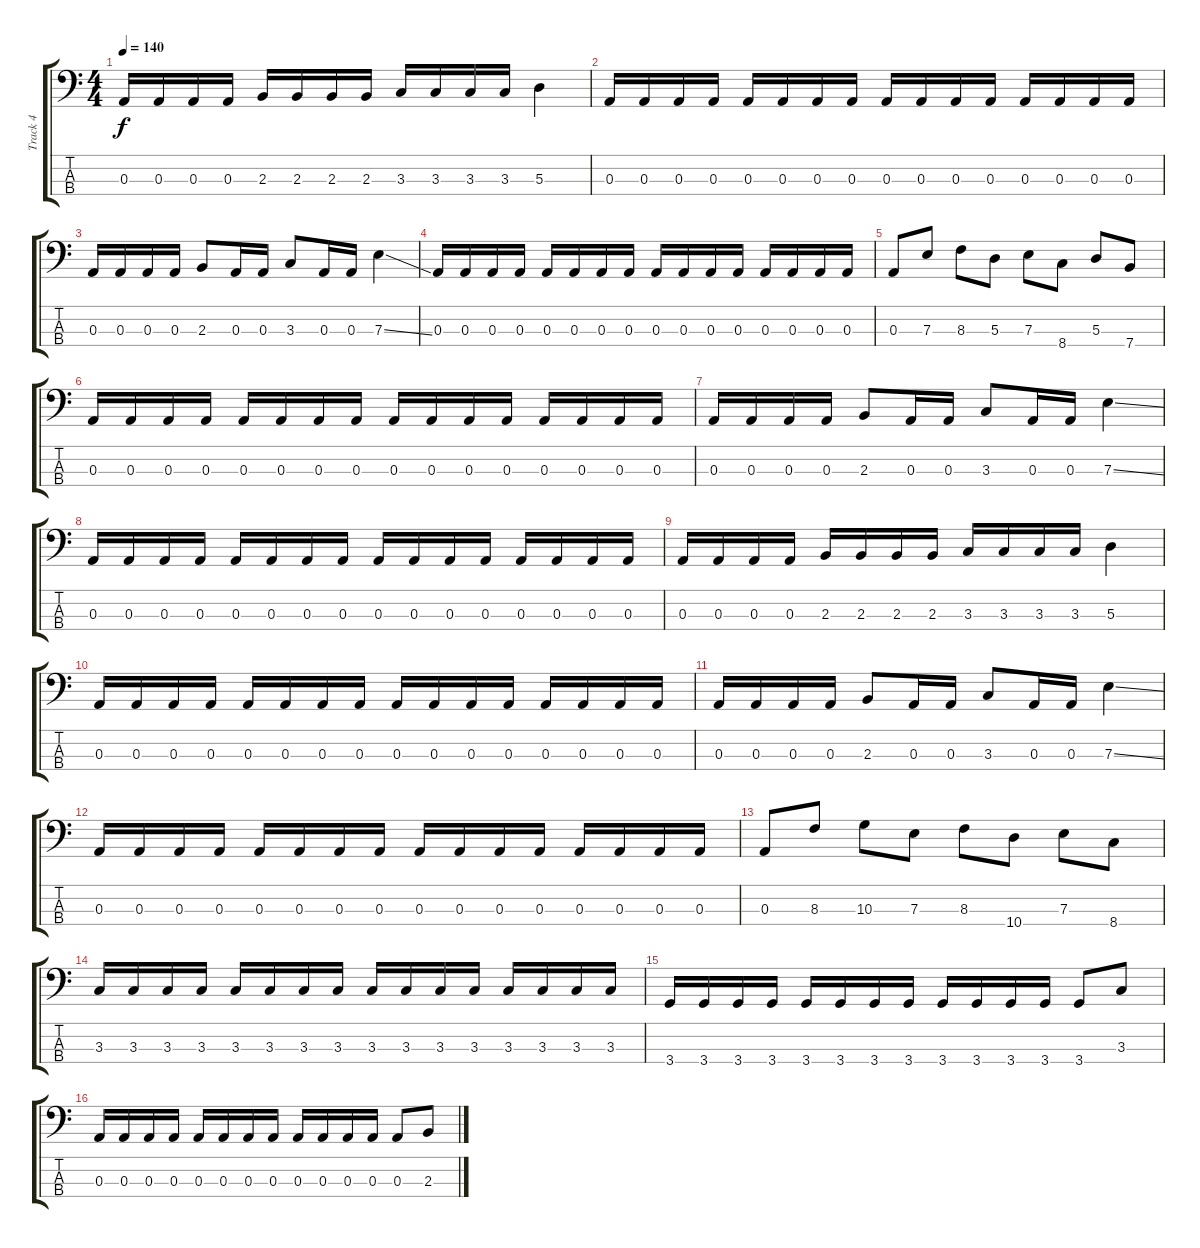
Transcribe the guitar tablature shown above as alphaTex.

\track ("Track 4" "Track 4") {instrument electricbasspick}
\staff {score tabs}
\tuning (G2 D2 A1 E1) {hide}
\ts (4 4)
\tempo 140
\clef f4
\ks c
0.3.16{dy f} 0.3.16 0.3.16 0.3.16 2.3.16 2.3.16 2.3.16 2.3.16 3.3.16 3.3.16 3.3.16 3.3.16 5.3.4 |
0.3.16 0.3.16 0.3.16 0.3.16 0.3.16 0.3.16 0.3.16 0.3.16 0.3.16 0.3.16 0.3.16 0.3.16 0.3.16 0.3.16 0.3.16 0.3.16 |
0.3.16 0.3.16 0.3.16 0.3.16 2.3.8 0.3.16 0.3.16 3.3.8 0.3.16 0.3.16 7.3{ss}.4 |
0.3.16 0.3.16 0.3.16 0.3.16 0.3.16 0.3.16 0.3.16 0.3.16 0.3.16 0.3.16 0.3.16 0.3.16 0.3.16 0.3.16 0.3.16 0.3.16 |
0.3.8 7.3.8 8.3.8 5.3.8 7.3.8 8.4.8 5.3.8 7.4.8 |
0.3.16 0.3.16 0.3.16 0.3.16 0.3.16 0.3.16 0.3.16 0.3.16 0.3.16 0.3.16 0.3.16 0.3.16 0.3.16 0.3.16 0.3.16 0.3.16 |
0.3.16 0.3.16 0.3.16 0.3.16 2.3.8 0.3.16 0.3.16 3.3.8 0.3.16 0.3.16 7.3{ss}.4 |
0.3.16 0.3.16 0.3.16 0.3.16 0.3.16 0.3.16 0.3.16 0.3.16 0.3.16 0.3.16 0.3.16 0.3.16 0.3.16 0.3.16 0.3.16 0.3.16 |
0.3.16 0.3.16 0.3.16 0.3.16 2.3.16 2.3.16 2.3.16 2.3.16 3.3.16 3.3.16 3.3.16 3.3.16 5.3.4 |
0.3.16 0.3.16 0.3.16 0.3.16 0.3.16 0.3.16 0.3.16 0.3.16 0.3.16 0.3.16 0.3.16 0.3.16 0.3.16 0.3.16 0.3.16 0.3.16 |
0.3.16 0.3.16 0.3.16 0.3.16 2.3.8 0.3.16 0.3.16 3.3.8 0.3.16 0.3.16 7.3{ss}.4 |
0.3.16 0.3.16 0.3.16 0.3.16 0.3.16 0.3.16 0.3.16 0.3.16 0.3.16 0.3.16 0.3.16 0.3.16 0.3.16 0.3.16 0.3.16 0.3.16 |
0.3.8 8.3.8 10.3.8 7.3.8 8.3.8 10.4.8 7.3.8 8.4.8 |
3.3.16 3.3.16 3.3.16 3.3.16 3.3.16 3.3.16 3.3.16 3.3.16 3.3.16 3.3.16 3.3.16 3.3.16 3.3.16 3.3.16 3.3.16 3.3.16 |
3.4.16 3.4.16 3.4.16 3.4.16 3.4.16 3.4.16 3.4.16 3.4.16 3.4.16 3.4.16 3.4.16 3.4.16 3.4.8 3.3.8 |
0.3.16 0.3.16 0.3.16 0.3.16 0.3.16 0.3.16 0.3.16 0.3.16 0.3.16 0.3.16 0.3.16 0.3.16 0.3.8 2.3.8
